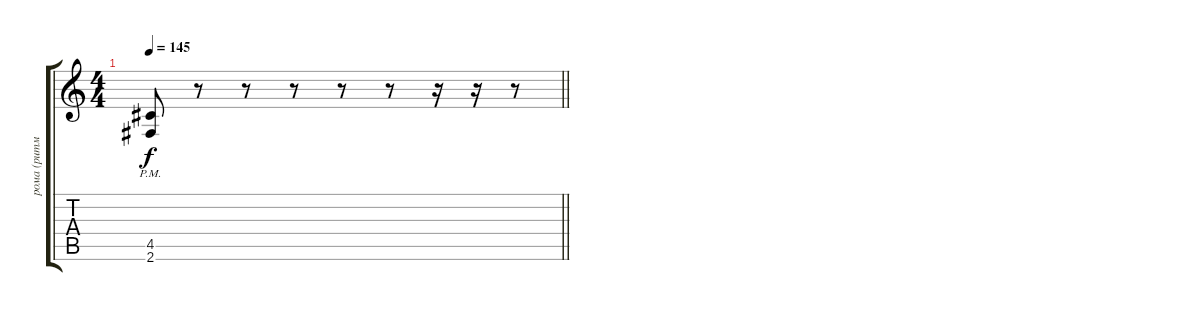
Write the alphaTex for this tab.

\track ("рома (ритм)" "рома (ритм") {instrument distortionguitar}
\staff {score tabs}
\tuning (E4 B3 G3 D3 A2 E2) {hide}
\ts (4 4)
\tempo 145
\clef g2
\barLineRight lightlight
\ks c
(4.5 2.6{pm}).8{dy f} r.8 r.8 r.8 r.8 r.8 r.16 r.16 r.8
